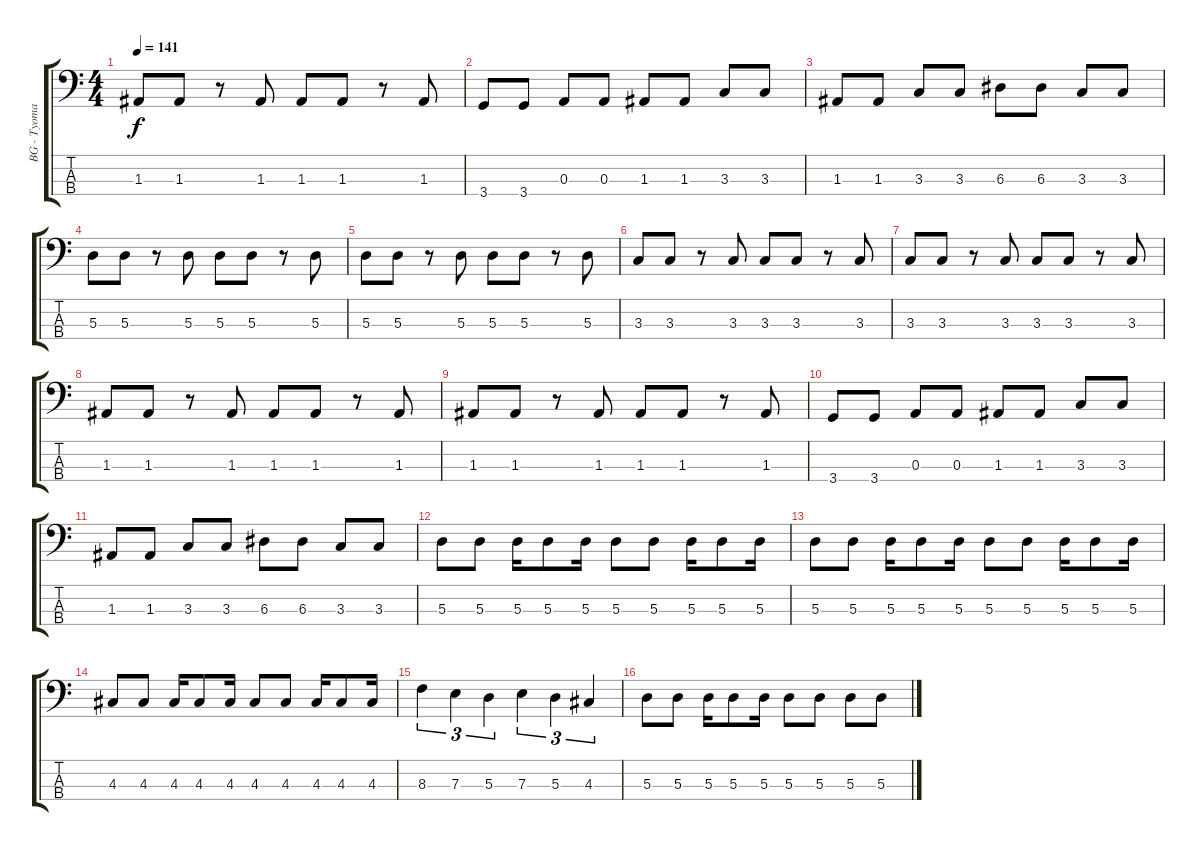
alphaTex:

\track ("BG - Tyoma" "BG - Tyoma") {instrument electricbassfinger}
\staff {score tabs}
\tuning (G2 D2 A1 E1) {hide}
\ts (4 4)
\tempo 141
\clef f4
\ks c
1.3.8{dy f} 1.3.8 r.8 1.3.8 1.3.8 1.3.8 r.8 1.3.8 |
3.4.8 3.4.8 0.3.8 0.3.8 1.3.8 1.3.8 3.3.8 3.3.8 |
1.3.8 1.3.8 3.3.8 3.3.8 6.3.8 6.3.8 3.3.8 3.3.8 |
5.3.8 5.3.8 r.8 5.3.8 5.3.8 5.3.8 r.8 5.3.8 |
5.3.8 5.3.8 r.8 5.3.8 5.3.8 5.3.8 r.8 5.3.8 |
3.3.8 3.3.8 r.8 3.3.8 3.3.8 3.3.8 r.8 3.3.8 |
3.3.8 3.3.8 r.8 3.3.8 3.3.8 3.3.8 r.8 3.3.8 |
1.3.8 1.3.8 r.8 1.3.8 1.3.8 1.3.8 r.8 1.3.8 |
1.3.8 1.3.8 r.8 1.3.8 1.3.8 1.3.8 r.8 1.3.8 |
3.4.8 3.4.8 0.3.8 0.3.8 1.3.8 1.3.8 3.3.8 3.3.8 |
1.3.8 1.3.8 3.3.8 3.3.8 6.3.8 6.3.8 3.3.8 3.3.8 |
5.3.8 5.3.8 5.3.16 5.3.8 5.3.16 5.3.8 5.3.8 5.3.16 5.3.8 5.3.16 |
5.3.8 5.3.8 5.3.16 5.3.8 5.3.16 5.3.8 5.3.8 5.3.16 5.3.8 5.3.16 |
4.3.8 4.3.8 4.3.16 4.3.8 4.3.16 4.3.8 4.3.8 4.3.16 4.3.8 4.3.16 |
8.3.4{tu (3 2)} 7.3.4{tu (3 2)} 5.3.4{tu (3 2)} 7.3.4{tu (3 2)} 5.3.4{tu (3 2)} 4.3.4{tu (3 2)} |
5.3.8 5.3.8 5.3.16 5.3.8 5.3.16 5.3.8 5.3.8 5.3.8 5.3.8
